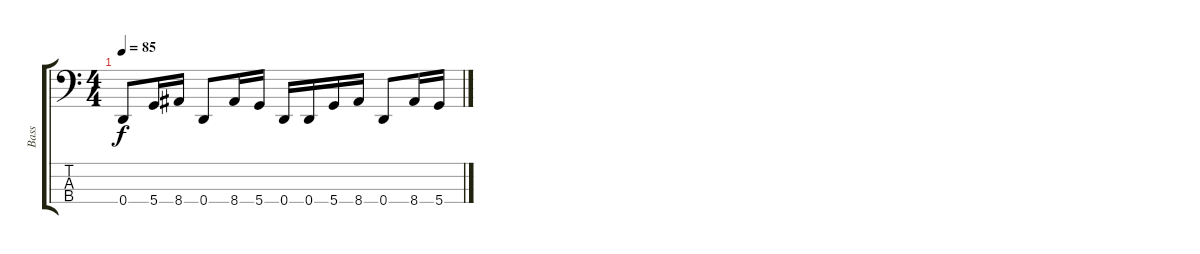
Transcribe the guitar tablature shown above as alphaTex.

\track ("Bass" "Bass") {instrument electricbassfinger}
\staff {score tabs}
\tuning (G2 D2 A1 D1) {hide}
\ts (4 4)
\tempo 85
\clef f4
\ks c
0.4.8{dy f} 5.4.16 8.4.16 0.4.8 8.4.16 5.4.16 0.4.16 0.4.16 5.4.16 8.4.16 0.4.8 8.4.16 5.4.16
